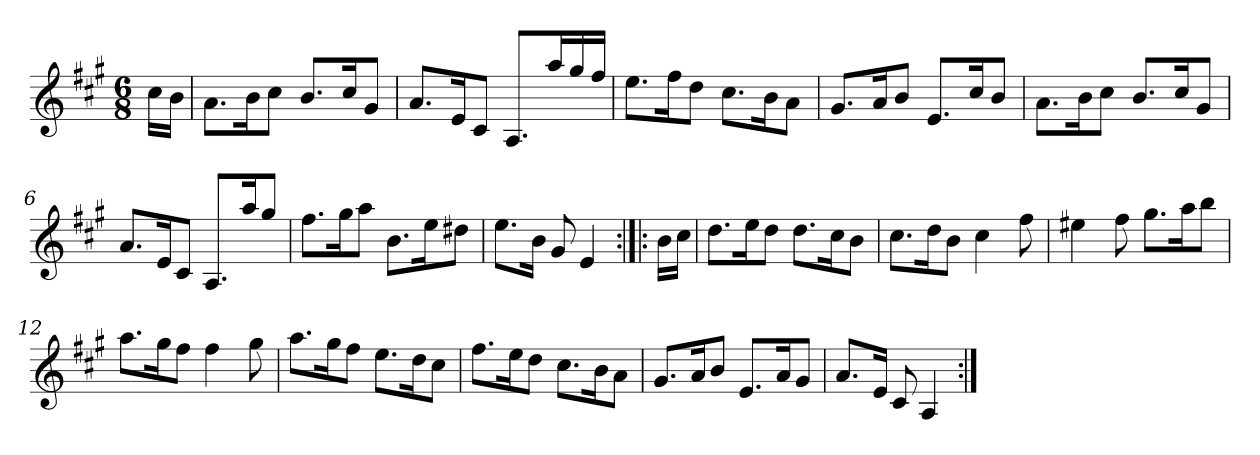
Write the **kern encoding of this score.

**kern
*part1
*staff1
*clefG2
*k[f#c#g#]
*A:
*M6/8
*MM120
=
16cc#\LL
16b\JJ
=1
8.a\L
16b\K
8cc#\J
8.b/L
16cc#/K
8g#/J
=2
8.a/L
16e/K
8c#/J
8.A/L
16aa/L
16gg#/
16ff#/JJ
=3
8.ee\L
16ff#\K
8dd\J
8.cc#\L
16b\K
8a\J
=4
8.g#/L
16a/K
8b/J
8.e/L
16cc#/K
8b/J
=5
8.a\L
16b\K
8cc#\J
8.b/L
16cc#/K
8g#/J
=6
8.a/L
16e/K
8c#/J
8.A/L
16aa/K
8gg#/J
=7
8.ff#\L
16gg#\K
8aa\J
8.b\L
16ee\K
8dd#X\J
=8
8.ee\L
16b\Jk
8g#
4e
=:|!|:
16b\LL
16cc#\JJ
=9
8.dd\L
16ee\K
8dd\J
8.dd\L
16cc#\K
8b\J
=10
8.cc#\L
16dd\K
8b\J
4cc#
8ff#
=11
4ee#X
8ff#
8.gg#\L
16aa\K
8bb\J
=12
8.aa\L
16gg#\K
8ff#\J
4ff#
8gg#
=13
8.aa\L
16gg#\K
8ff#\J
8.ee\L
16dd\K
8cc#\J
=14
8.ff#\L
16ee\K
8dd\J
8.cc#\L
16b\K
8a\J
=15
8.g#/L
16a/K
8b/J
8.e/L
16a/K
8g#/J
=16
8.a/L
16e/Jk
8c#
4A
=:|!
*-
